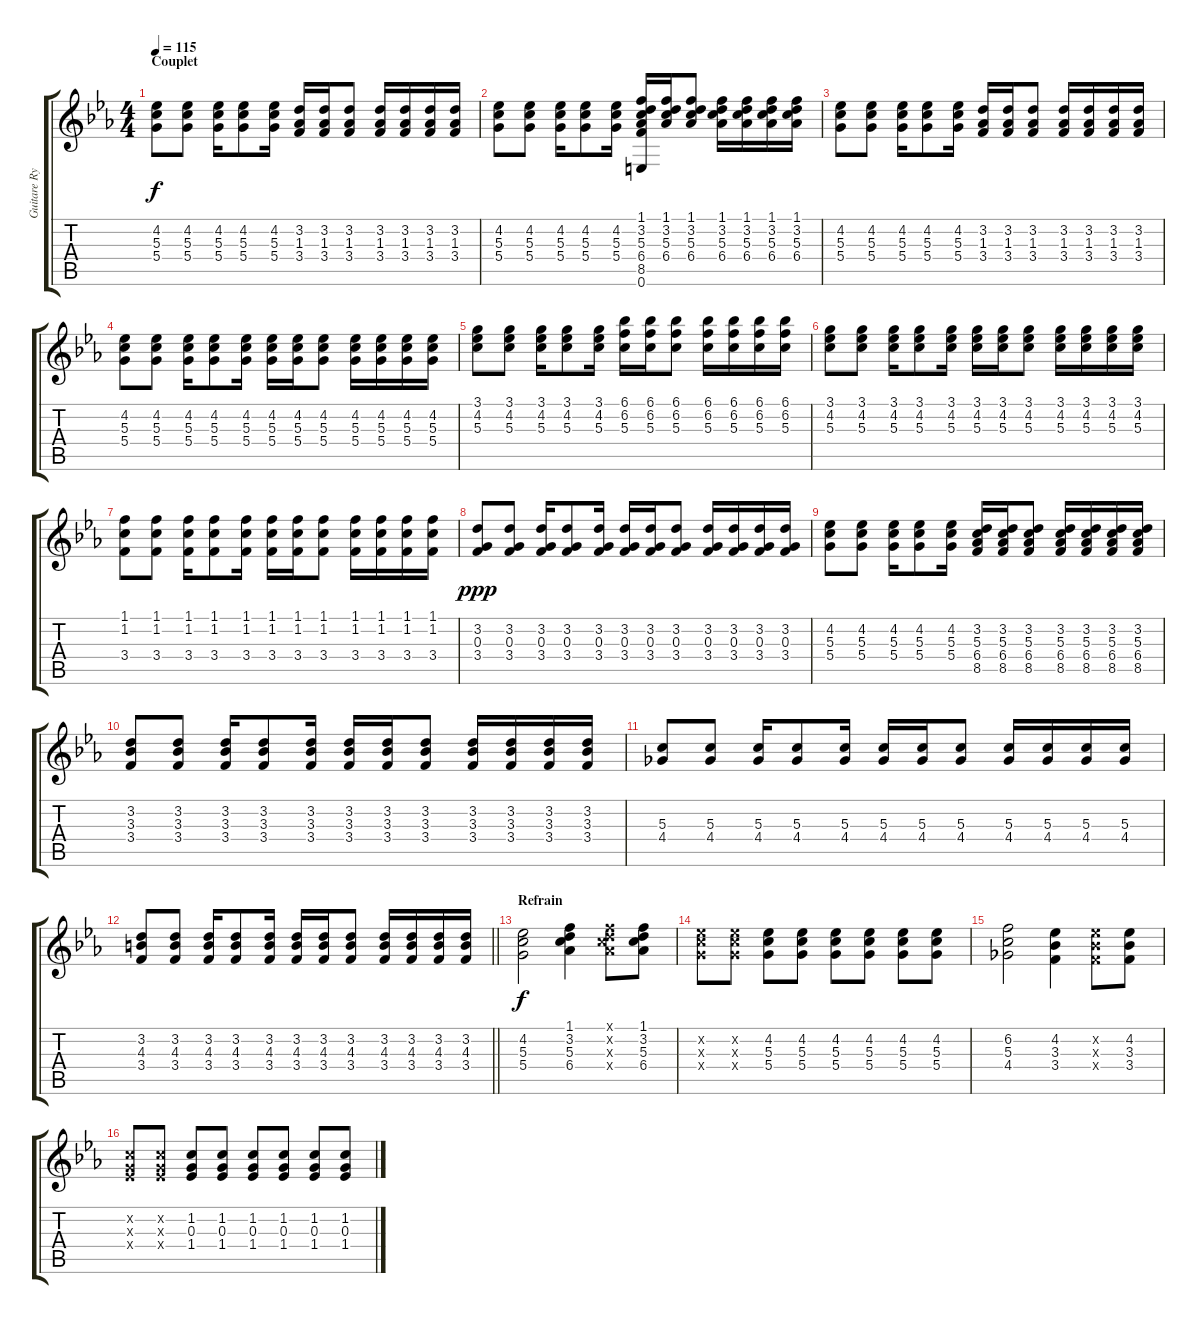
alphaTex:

\track ("Guitare Rythmique" "Guitare Ry") {instrument electricguitarclean}
\staff {score tabs}
\tuning (E4 B3 G3 D3 A2 E2) {hide}
\ts (4 4)
\section ("" "Couplet")
\tempo 115
\clef g2
\ks eb
(4.2 5.3 5.4).8{dy f} (4.2 5.3 5.4).8 (4.2 5.3 5.4).16 (4.2 5.3 5.4).8 (4.2 5.3 5.4).16 (3.2 1.3 3.4).16 (3.2 1.3 3.4).16 (3.2 1.3 3.4).8 (3.2 1.3 3.4).16 (3.2 1.3 3.4).16 (3.2 1.3 3.4).16 (3.2 1.3 3.4).16 |
(4.2 5.3 5.4).8 (4.2 5.3 5.4).8 (4.2 5.3 5.4).16 (4.2 5.3 5.4).8 (4.2 5.3 5.4).16 (1.1 3.2 5.3 6.4 8.5{t} 0.6).16 (1.1 3.2 5.3 6.4).16 (1.1 3.2 5.3 6.4).8 (1.1 3.2 5.3 6.4).16 (1.1 3.2 5.3 6.4).16 (1.1 3.2 5.3 6.4).16 (1.1 3.2 5.3 6.4).16 |
(4.2 5.3 5.4).8 (4.2 5.3 5.4).8 (4.2 5.3 5.4).16 (4.2 5.3 5.4).8 (4.2 5.3 5.4).16 (3.2 1.3 3.4).16 (3.2 1.3 3.4).16 (3.2 1.3 3.4).8 (3.2 1.3 3.4).16 (3.2 1.3 3.4).16 (3.2 1.3 3.4).16 (3.2 1.3 3.4).16 |
(4.2 5.3 5.4).8 (4.2 5.3 5.4).8 (4.2 5.3 5.4).16 (4.2 5.3 5.4).8 (4.2 5.3 5.4).16 (4.2 5.3 5.4).16 (4.2 5.3 5.4).16 (4.2 5.3 5.4).8 (4.2 5.3 5.4).16 (4.2 5.3 5.4).16 (4.2 5.3 5.4).16 (4.2 5.3 5.4).16 |
(3.1 4.2 5.3).8 (3.1 4.2 5.3).8 (3.1 4.2 5.3).16 (3.1 4.2 5.3).8 (3.1 4.2 5.3).16 (6.1 6.2 5.3).16 (6.1 6.2 5.3).16 (6.1 6.2 5.3).8 (6.1 6.2 5.3).16 (6.1 6.2 5.3).16 (6.1 6.2 5.3).16 (6.1 6.2 5.3).16 |
(3.1 4.2 5.3).8 (3.1 4.2 5.3).8 (3.1 4.2 5.3).16 (3.1 4.2 5.3).8 (3.1 4.2 5.3).16 (3.1 4.2 5.3).16 (3.1 4.2 5.3).16 (3.1 4.2 5.3).8 (3.1 4.2 5.3).16 (3.1 4.2 5.3).16 (3.1 4.2 5.3).16 (3.1 4.2 5.3).16 |
(1.1 1.2 3.4).8 (1.1 1.2 3.4).8 (1.1 1.2 3.4).16 (1.1 1.2 3.4).8 (1.1 1.2 3.4).16 (1.1 1.2 3.4).16 (1.1 1.2 3.4).16 (1.1 1.2 3.4).8 (1.1 1.2 3.4).16 (1.1 1.2 3.4).16 (1.1 1.2 3.4).16 (1.1 1.2 3.4).16 |
(3.2 0.3 3.4).8{dy ppp} (3.2 0.3 3.4).8 (3.2 0.3 3.4).16 (3.2 0.3 3.4).8 (3.2 0.3 3.4).16 (3.2 0.3 3.4).16 (3.2 0.3 3.4).16 (3.2 0.3 3.4).8 (3.2 0.3 3.4).16 (3.2 0.3 3.4).16 (3.2 0.3 3.4).16 (3.2 0.3 3.4).16 |
(4.2 5.3 5.4).8 (4.2 5.3 5.4).8 (4.2 5.3 5.4).16 (4.2 5.3 5.4).8 (4.2 5.3 5.4).16 (3.2 5.3 6.4 8.5).16 (3.2 5.3 6.4 8.5).16 (3.2 5.3 6.4 8.5).8 (3.2 5.3 6.4 8.5).16 (3.2 5.3 6.4 8.5).16 (3.2 5.3 6.4 8.5).16 (3.2 5.3 6.4 8.5).16 |
(3.2 3.3 3.4).8 (3.2 3.3 3.4).8 (3.2 3.3 3.4).16 (3.2 3.3 3.4).8 (3.2 3.3 3.4).16 (3.2 3.3 3.4).16 (3.2 3.3 3.4).16 (3.2 3.3 3.4).8 (3.2 3.3 3.4).16 (3.2 3.3 3.4).16 (3.2 3.3 3.4).16 (3.2 3.3 3.4).16 |
(5.3 4.4).8 (5.3 4.4).8 (5.3 4.4).16 (5.3 4.4).8 (5.3 4.4).16 (5.3 4.4).16 (5.3 4.4).16 (5.3 4.4).8 (5.3 4.4).16 (5.3 4.4).16 (5.3 4.4).16 (5.3 4.4).16 |
\barLineRight lightlight
(3.2 4.3 3.4).8 (3.2 4.3 3.4).8 (3.2 4.3 3.4).16 (3.2 4.3 3.4).8 (3.2 4.3 3.4).16 (3.2 4.3 3.4).16 (3.2 4.3 3.4).16 (3.2 4.3 3.4).8 (3.2 4.3 3.4).16 (3.2 4.3 3.4).16 (3.2 4.3 3.4).16 (3.2 4.3 3.4).16 |
\section ("" "Refrain")
(4.2 5.3 5.4).2{dy f} (1.1 3.2 5.3 6.4).4 (1.1{x} 3.2{x} 5.3{x} 6.4{x}).8 (1.1 3.2 5.3 6.4).8 |
(4.2{x} 5.3{x} 5.4{x}).8 (4.2{x} 5.3{x} 5.4{x}).8 (4.2 5.3 5.4).8 (4.2 5.3 5.4).8 (4.2 5.3 5.4).8 (4.2 5.3 5.4).8 (4.2 5.3 5.4).8 (4.2 5.3 5.4).8 |
(6.2 5.3 4.4).2 (4.2 3.3 3.4).4 (4.2{x} 3.3{x} 3.4{x}).8 (4.2 3.3 3.4).8 |
(1.2{x} 0.3{x} 1.4{x}).8 (1.2{x} 0.3{x} 1.4{x}).8 (1.2 0.3 1.4).8 (1.2 0.3 1.4).8 (1.2 0.3 1.4).8 (1.2 0.3 1.4).8 (1.2 0.3 1.4).8 (1.2 0.3 1.4).8
